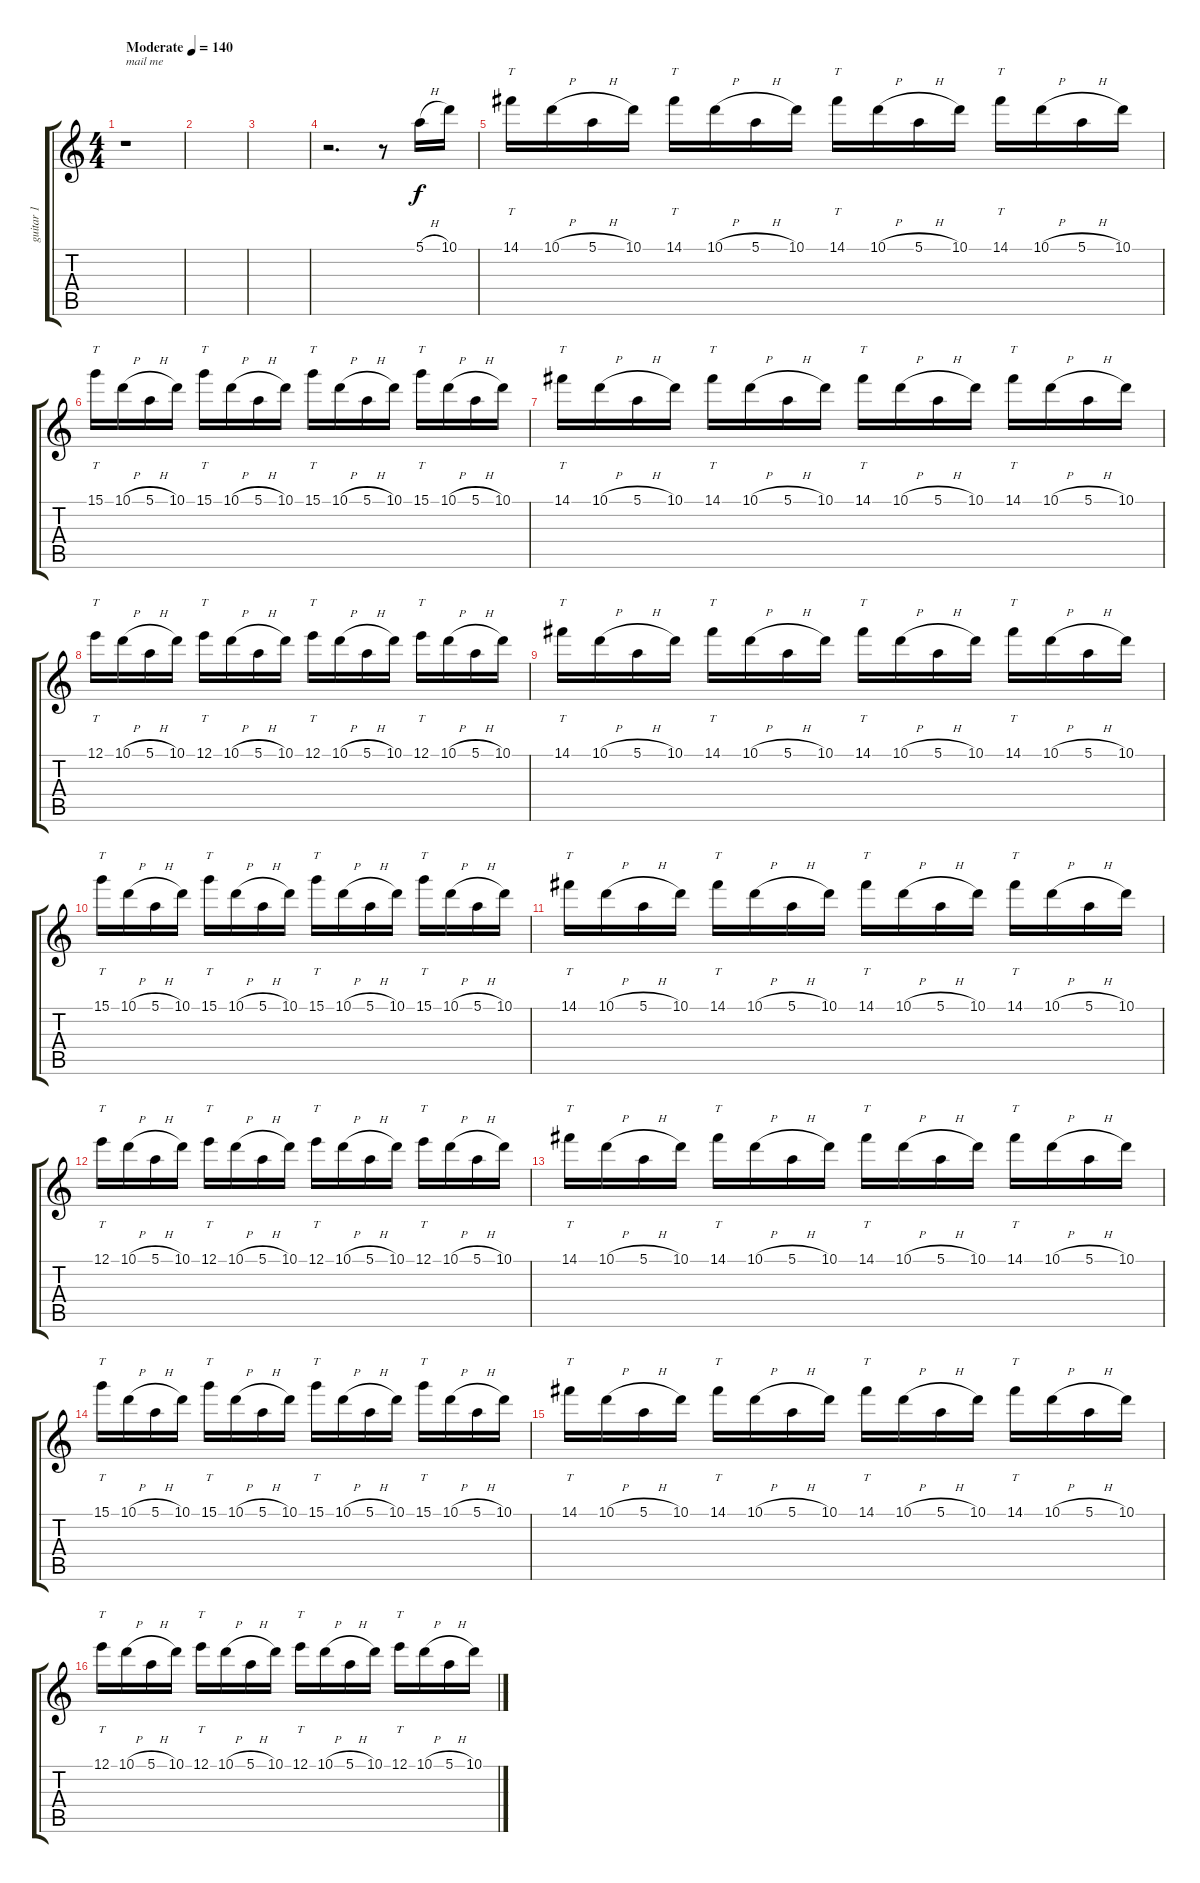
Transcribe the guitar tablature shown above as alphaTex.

\track ("guitar 1" "guitar 1") {instrument overdrivenguitar}
\staff {score tabs}
\tuning (E4 B3 G3 D3 A2 E2) {hide}
\ts (4 4)
\tempo (140 "Moderate")
\clef g2
\ks c
r.1{txt "mail me" dy f instrument overdrivenguitar} |
|
|
r.2{d} r.8 5.1{h}.16 10.1.16 |
14.1.16{tt} 10.1{h}.16 5.1{h}.16 10.1.16 14.1.16{tt} 10.1{h}.16 5.1{h}.16 10.1.16 14.1.16{tt} 10.1{h}.16 5.1{h}.16 10.1.16 14.1.16{tt} 10.1{h}.16 5.1{h}.16 10.1.16 |
15.1.16{tt} 10.1{h}.16 5.1{h}.16 10.1.16 15.1.16{tt} 10.1{h}.16 5.1{h}.16 10.1.16 15.1.16{tt} 10.1{h}.16 5.1{h}.16 10.1.16 15.1.16{tt} 10.1{h}.16 5.1{h}.16 10.1.16 |
14.1.16{tt} 10.1{h}.16 5.1{h}.16 10.1.16 14.1.16{tt} 10.1{h}.16 5.1{h}.16 10.1.16 14.1.16{tt} 10.1{h}.16 5.1{h}.16 10.1.16 14.1.16{tt} 10.1{h}.16 5.1{h}.16 10.1.16 |
12.1.16{tt} 10.1{h}.16 5.1{h}.16 10.1.16 12.1.16{tt} 10.1{h}.16 5.1{h}.16 10.1.16 12.1.16{tt} 10.1{h}.16 5.1{h}.16 10.1.16 12.1.16{tt} 10.1{h}.16 5.1{h}.16 10.1.16 |
14.1.16{tt} 10.1{h}.16 5.1{h}.16 10.1.16 14.1.16{tt} 10.1{h}.16 5.1{h}.16 10.1.16 14.1.16{tt} 10.1{h}.16 5.1{h}.16 10.1.16 14.1.16{tt} 10.1{h}.16 5.1{h}.16 10.1.16 |
15.1.16{tt} 10.1{h}.16 5.1{h}.16 10.1.16 15.1.16{tt} 10.1{h}.16 5.1{h}.16 10.1.16 15.1.16{tt} 10.1{h}.16 5.1{h}.16 10.1.16 15.1.16{tt} 10.1{h}.16 5.1{h}.16 10.1.16 |
14.1.16{tt} 10.1{h}.16 5.1{h}.16 10.1.16 14.1.16{tt} 10.1{h}.16 5.1{h}.16 10.1.16 14.1.16{tt} 10.1{h}.16 5.1{h}.16 10.1.16 14.1.16{tt} 10.1{h}.16 5.1{h}.16 10.1.16 |
12.1.16{tt} 10.1{h}.16 5.1{h}.16 10.1.16 12.1.16{tt} 10.1{h}.16 5.1{h}.16 10.1.16 12.1.16{tt} 10.1{h}.16 5.1{h}.16 10.1.16 12.1.16{tt} 10.1{h}.16 5.1{h}.16 10.1.16 |
14.1.16{tt} 10.1{h}.16 5.1{h}.16 10.1.16 14.1.16{tt} 10.1{h}.16 5.1{h}.16 10.1.16 14.1.16{tt} 10.1{h}.16 5.1{h}.16 10.1.16 14.1.16{tt} 10.1{h}.16 5.1{h}.16 10.1.16 |
15.1.16{tt} 10.1{h}.16 5.1{h}.16 10.1.16 15.1.16{tt} 10.1{h}.16 5.1{h}.16 10.1.16 15.1.16{tt} 10.1{h}.16 5.1{h}.16 10.1.16 15.1.16{tt} 10.1{h}.16 5.1{h}.16 10.1.16 |
14.1.16{tt} 10.1{h}.16 5.1{h}.16 10.1.16 14.1.16{tt} 10.1{h}.16 5.1{h}.16 10.1.16 14.1.16{tt} 10.1{h}.16 5.1{h}.16 10.1.16 14.1.16{tt} 10.1{h}.16 5.1{h}.16 10.1.16 |
12.1.16{tt} 10.1{h}.16 5.1{h}.16 10.1.16 12.1.16{tt} 10.1{h}.16 5.1{h}.16 10.1.16 12.1.16{tt} 10.1{h}.16 5.1{h}.16 10.1.16 12.1.16{tt} 10.1{h}.16 5.1{h}.16 10.1.16
